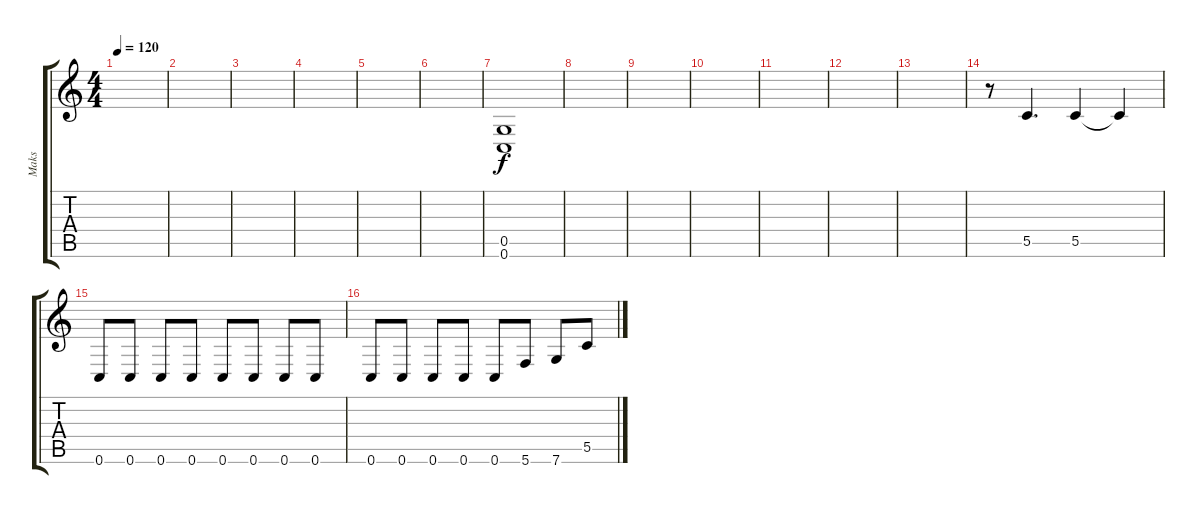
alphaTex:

\track ("Maks" "Maks") {instrument distortionguitar}
\staff {score tabs}
\tuning (D4 A3 F3 C3 G2 C2) {hide}
\ts (4 4)
\tempo 120
\clef g2
\ks c
|
|
|
|
|
|
(0.5 0.6).1 |
|
|
|
|
|
|
r.8 5.5.4{d} 5.5.4 5.5{t}.4 |
0.6.8 0.6.8 0.6.8 0.6.8 0.6.8 0.6.8 0.6.8 0.6.8 |
0.6.8 0.6.8 0.6.8 0.6.8 0.6.8 5.6.8 7.6.8 5.5.8
